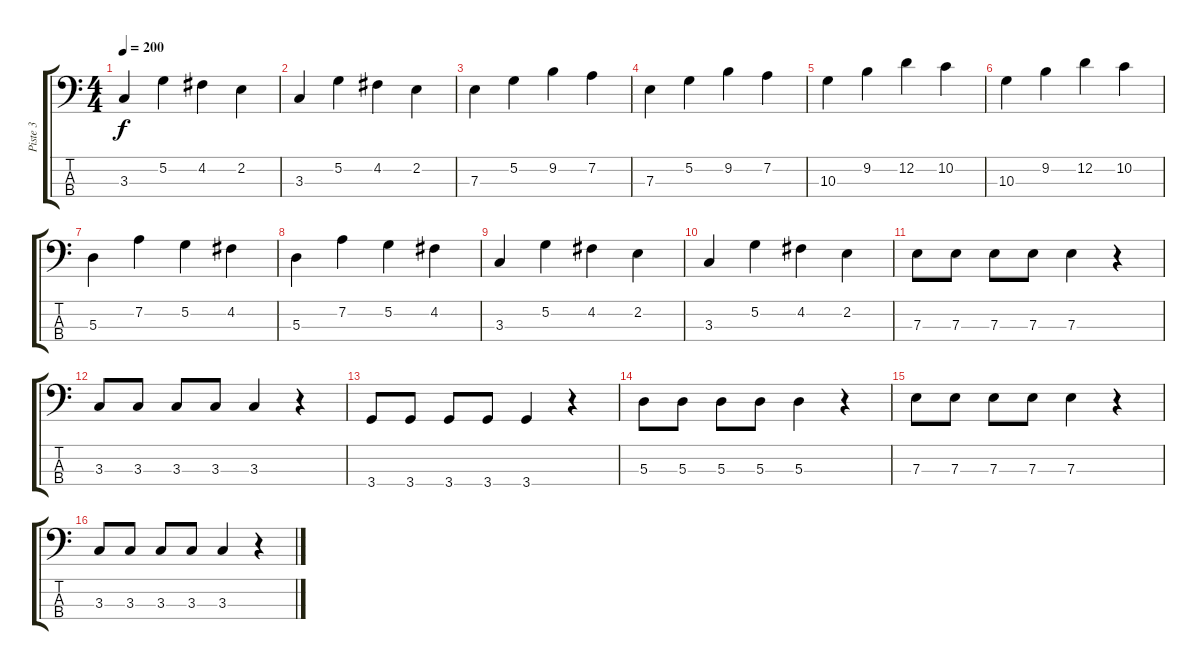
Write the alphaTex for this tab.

\track ("Piste 3" "Piste 3") {instrument electricbassfinger}
\staff {score tabs}
\tuning (G2 D2 A1 E1) {hide}
\ts (4 4)
\tempo 200
\clef f4
\ks c
3.3.4{dy f} 5.2.4 4.2.4 2.2.4 |
3.3.4 5.2.4 4.2.4 2.2.4 |
7.3.4 5.2.4 9.2.4 7.2.4 |
7.3.4 5.2.4 9.2.4 7.2.4 |
10.3.4 9.2.4 12.2.4 10.2.4 |
10.3.4 9.2.4 12.2.4 10.2.4 |
5.3.4 7.2.4 5.2.4 4.2.4 |
5.3.4 7.2.4 5.2.4 4.2.4 |
3.3.4 5.2.4 4.2.4 2.2.4 |
3.3.4 5.2.4 4.2.4 2.2.4 |
7.3.8 7.3.8 7.3.8 7.3.8 7.3.4 r.4 |
3.3.8 3.3.8 3.3.8 3.3.8 3.3.4 r.4 |
3.4.8 3.4.8 3.4.8 3.4.8 3.4.4 r.4 |
5.3.8 5.3.8 5.3.8 5.3.8 5.3.4 r.4 |
7.3.8 7.3.8 7.3.8 7.3.8 7.3.4 r.4 |
3.3.8 3.3.8 3.3.8 3.3.8 3.3.4 r.4
